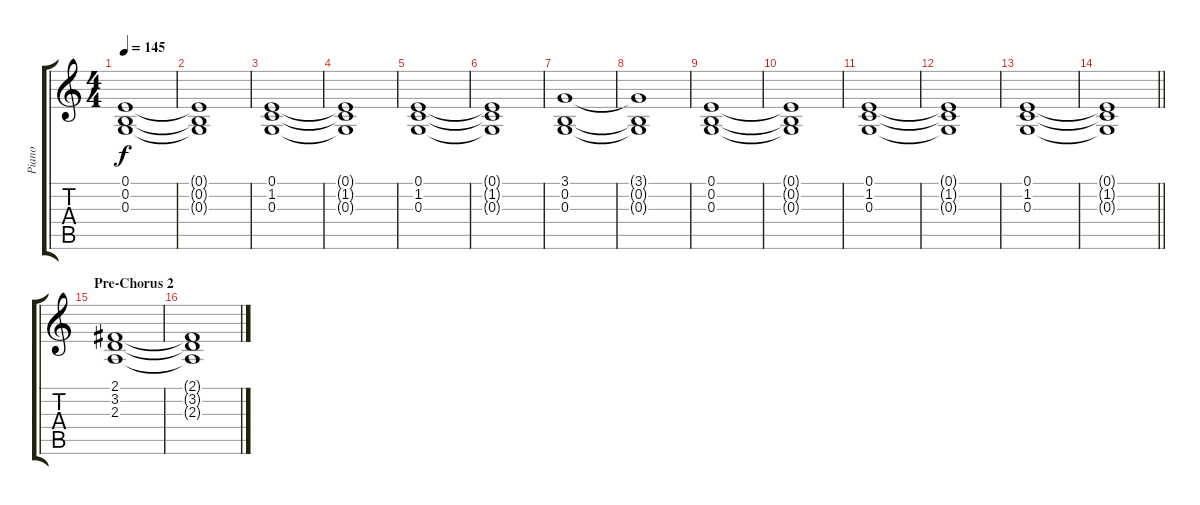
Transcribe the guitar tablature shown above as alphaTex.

\track ("Piano" "Piano") {instrument acousticgrandpiano}
\staff {score tabs}
\tuning (E4 B3 G3 D3 A2 E2) {hide}
\ts (4 4)
\tempo 145
\clef g2
\ks c
(0.1 0.2 0.3).1{dy f} |
(0.1{t} 0.2{t} 0.3{t}).1 |
(0.1 1.2 0.3).1 |
(0.1{t} 1.2{t} 0.3{t}).1 |
(0.1 1.2 0.3).1 |
(0.1{t} 1.2{t} 0.3{t}).1 |
(3.1 0.2 0.3).1 |
(3.1{t} 0.2{t} 0.3{t}).1 |
(0.1 0.2 0.3).1 |
(0.1{t} 0.2{t} 0.3{t}).1 |
(0.1 1.2 0.3).1 |
(0.1{t} 1.2{t} 0.3{t}).1 |
(0.1 1.2 0.3).1 |
\barLineRight lightlight
(0.1{t} 1.2{t} 0.3{t}).1 |
\section ("" "Pre-Chorus 2")
(2.1 3.2 2.3).1 |
(2.1{t} 3.2{t} 2.3{t}).1
